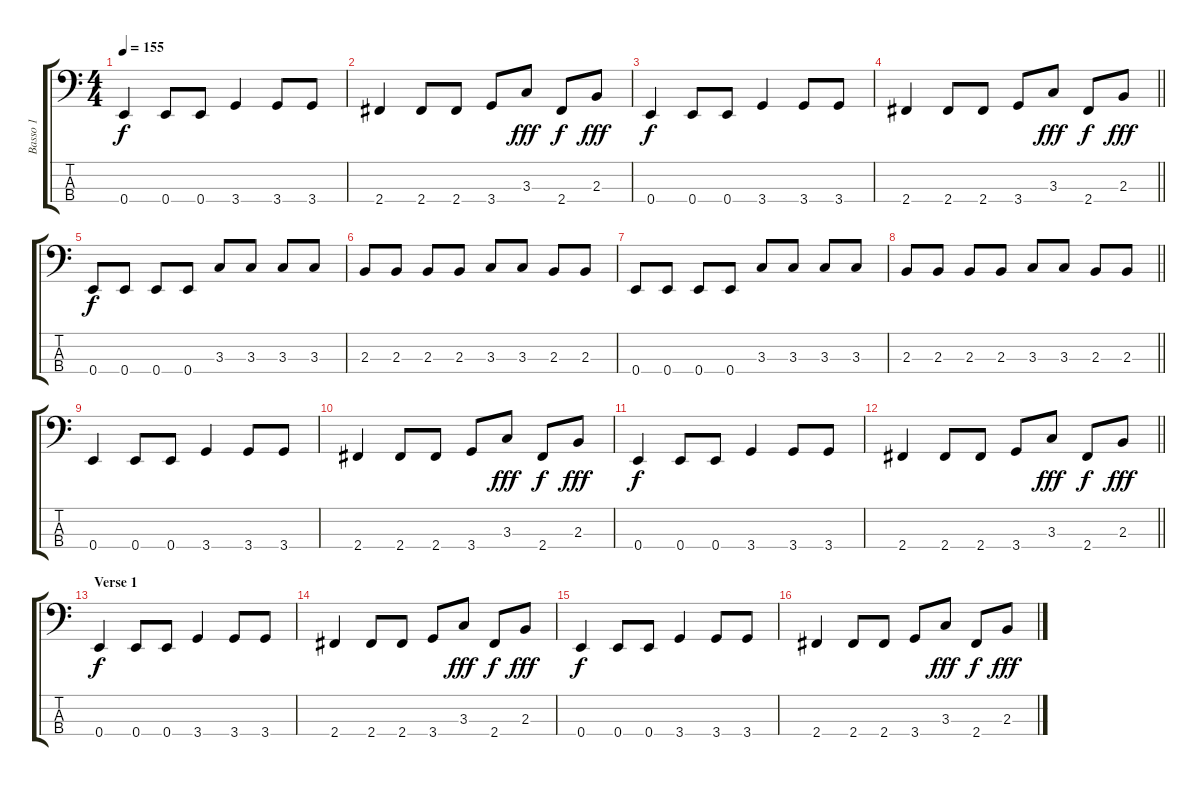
\track ("Basso 1" "Basso 1") {instrument slapbass1}
\staff {score tabs}
\tuning (G2 D2 A1 E1) {hide}
\ts (4 4)
\tempo 155
\clef f4
\ks c
0.4.4{dy f} 0.4.8 0.4.8 3.4.4 3.4.8 3.4.8 |
2.4.4 2.4.8 2.4.8 3.4.8 3.3.8{dy fff} 2.4.8{dy f} 2.3.8{dy fff} |
0.4.4{dy f} 0.4.8 0.4.8 3.4.4 3.4.8 3.4.8 |
\barLineRight lightlight
2.4.4 2.4.8 2.4.8 3.4.8 3.3.8{dy fff} 2.4.8{dy f} 2.3.8{dy fff} |
0.4.8{dy f} 0.4.8 0.4.8 0.4.8 3.3.8 3.3.8 3.3.8 3.3.8 |
2.3.8 2.3.8 2.3.8 2.3.8 3.3.8 3.3.8 2.3.8 2.3.8 |
0.4.8 0.4.8 0.4.8 0.4.8 3.3.8 3.3.8 3.3.8 3.3.8 |
\barLineRight lightlight
2.3.8 2.3.8 2.3.8 2.3.8 3.3.8 3.3.8 2.3.8 2.3.8 |
0.4.4 0.4.8 0.4.8 3.4.4 3.4.8 3.4.8 |
2.4.4 2.4.8 2.4.8 3.4.8 3.3.8{dy fff} 2.4.8{dy f} 2.3.8{dy fff} |
0.4.4{dy f} 0.4.8 0.4.8 3.4.4 3.4.8 3.4.8 |
\barLineRight lightlight
2.4.4 2.4.8 2.4.8 3.4.8 3.3.8{dy fff} 2.4.8{dy f} 2.3.8{dy fff} |
\section ("" "Verse 1")
0.4.4{dy f} 0.4.8 0.4.8 3.4.4 3.4.8 3.4.8 |
2.4.4 2.4.8 2.4.8 3.4.8 3.3.8{dy fff} 2.4.8{dy f} 2.3.8{dy fff} |
0.4.4{dy f} 0.4.8 0.4.8 3.4.4 3.4.8 3.4.8 |
2.4.4 2.4.8 2.4.8 3.4.8 3.3.8{dy fff} 2.4.8{dy f} 2.3.8{dy fff}
